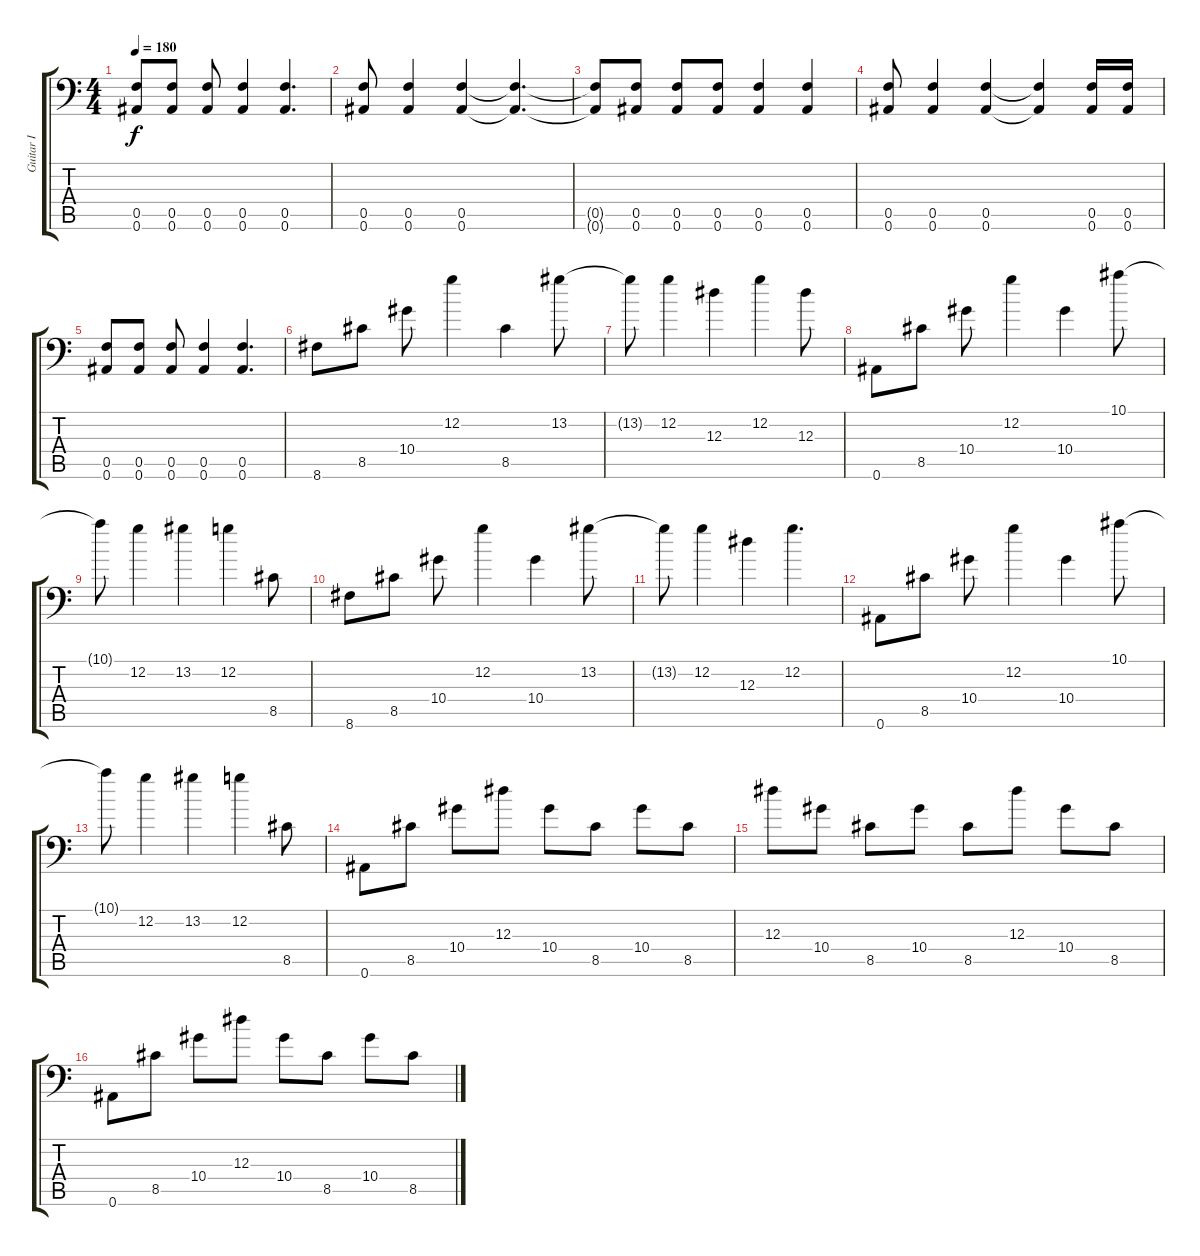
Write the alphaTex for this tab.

\track ("Guitar I" "Guitar I") {instrument distortionguitar}
\staff {score tabs}
\tuning (C4 G3 Eb3 Bb2 F2 Bb1) {hide}
\ts (4 4)
\tempo 180
\clef f4
\ks c
(0.5 0.6).8{dy f} (0.5 0.6).8 (0.5 0.6).8 (0.5 0.6).4 (0.5 0.6).4{d} |
(0.5 0.6).8 (0.5 0.6).4 (0.5 0.6).4 (0.5{t} 0.6{t}).4{d} |
(0.5{t} 0.6{t}).8 (0.5 0.6).8 (0.5 0.6).8 (0.5 0.6).8 (0.5 0.6).4 (0.5 0.6).4 |
(0.5 0.6).8 (0.5 0.6).4 (0.5 0.6).4 (0.5{t} 0.6{t}).4 (0.5 0.6).16 (0.5 0.6).16 |
(0.5 0.6).8 (0.5 0.6).8 (0.5 0.6).8 (0.5 0.6).4 (0.5 0.6).4{d} |
8.6.8{instrument acousticguitarnylon} 8.5.8 10.4.8 12.2.4 8.5.4 13.2.8 |
13.2{t}.8 12.2.4 12.3.4 12.2.4 12.3.8 |
0.6.8 8.5.8 10.4.8 12.2.4 10.4.4 10.1.8 |
10.1{t}.8 12.2.4 13.2.4 12.2.4 8.5.8 |
8.6.8 8.5.8 10.4.8 12.2.4 10.4.4 13.2.8 |
13.2{t}.8 12.2.4 12.3.4 12.2.4{d} |
0.6.8 8.5.8 10.4.8 12.2.4 10.4.4 10.1.8 |
10.1{t}.8 12.2.4 13.2.4 12.2.4 8.5.8 |
0.6.8{instrument distortionguitar} 8.5.8 10.4.8 12.3.8 10.4.8 8.5.8 10.4.8 8.5.8 |
12.3.8 10.4.8 8.5.8 10.4.8 8.5.8 12.3.8 10.4.8 8.5.8 |
0.6.8 8.5.8 10.4.8 12.3.8 10.4.8 8.5.8 10.4.8 8.5.8
